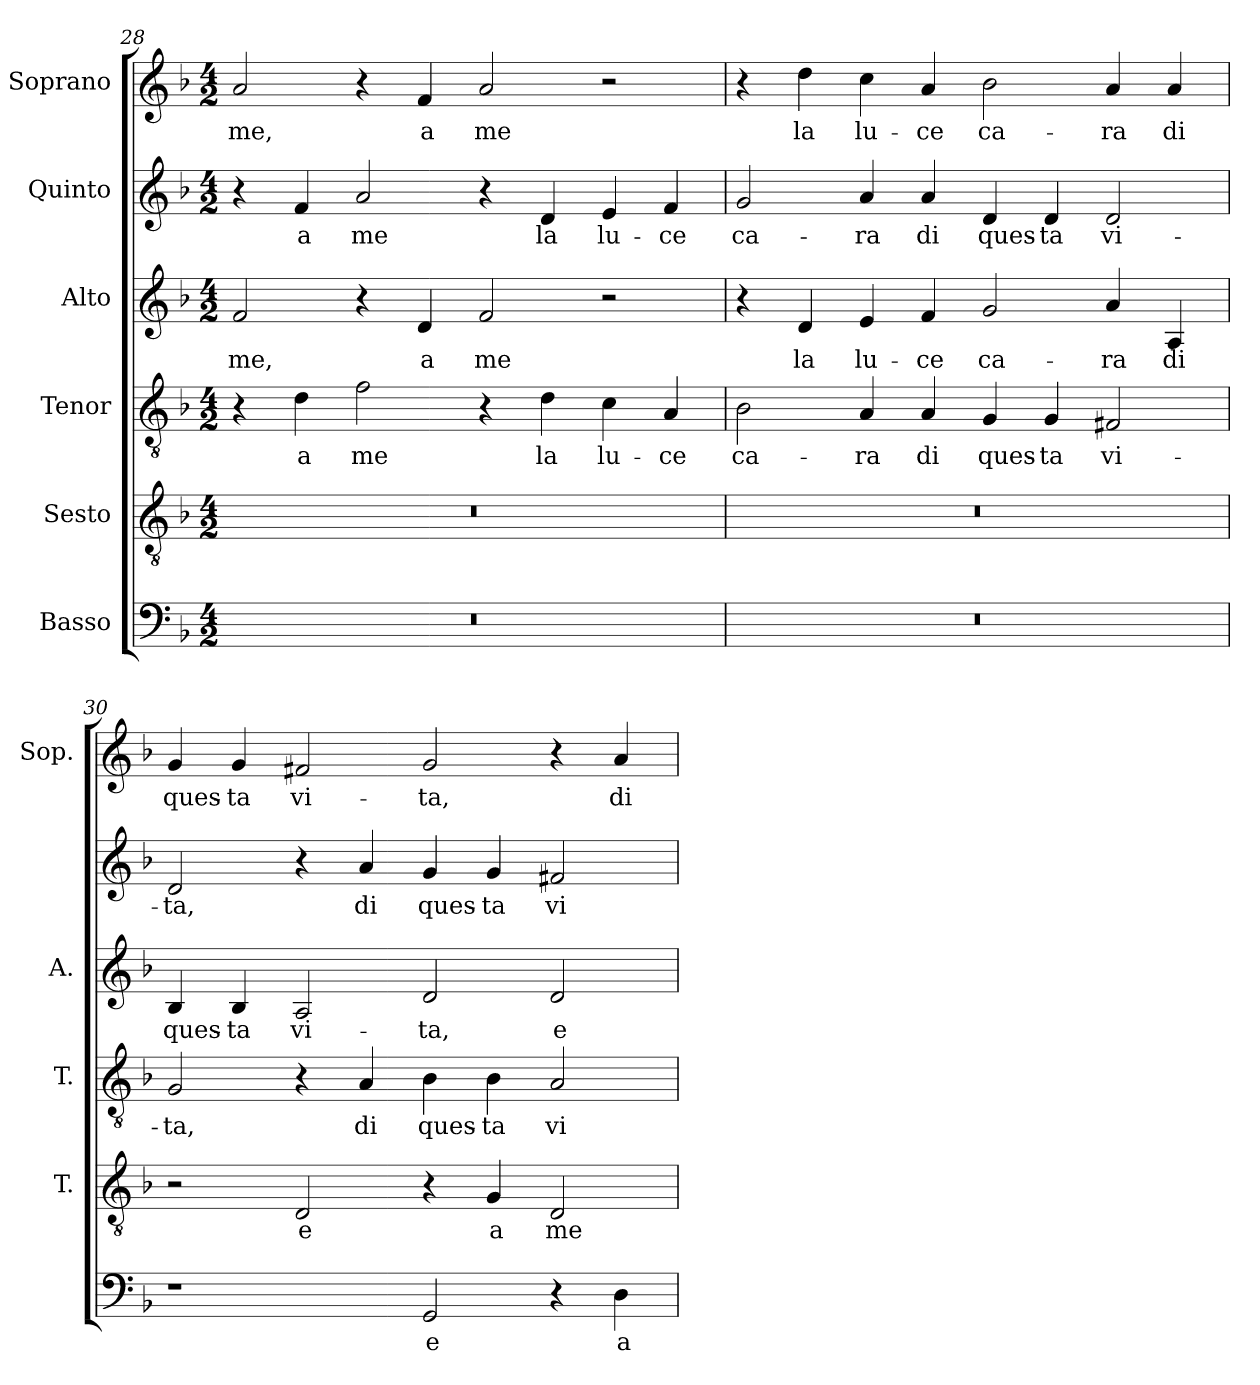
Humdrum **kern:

**kern	**text	**kern	**text	**kern	**text	**kern	**text	**kern	**text	**kern	**text
*part6	*part6	*part5	*part5	*part4	*part4	*part3	*part3	*part2	*part2	*part1	*part1
*staff6	*staff6	*staff5	*staff5	*staff4	*staff4	*staff3	*staff3	*staff2	*staff2	*staff1	*staff1
*I"Basso	*	*I"Sesto	*	*I"Tenor	*	*I"Alto	*	*I"Quinto	*	*I"Soprano	*
*	*	*I'T.	*	*I'T.	*	*I'A.	*	*	*	*I'Sop.	*
*clefF4	*	*clefGv2	*	*clefGv2	*	*clefG2	*	*clefG2	*	*clefG2	*
*	*	*ITrd7c12	*	*ITrd7c12	*	*	*	*	*	*	*
*k[b-]	*	*k[b-]	*	*k[b-]	*	*k[b-]	*	*k[b-]	*	*k[b-]	*
*F:	*	*F:	*	*F:	*	*F:	*	*F:	*	*F:	*
*M4/2	*	*M4/2	*	*M4/2	*	*M4/2	*	*M4/2	*	*M4/2	*
=28	=28	=28	=28	=28	=28	=28	=28	=28	=28	=28	=28
!LO:N:vis=1	!	!LO:N:vis=1	!	!	!	!	!	!	!	!	!
!	!	!	!	!	!	!	!LO:LY:b:color=#000000	!	!	!	!
!	!	!	!	!	!	!	!	!	!	!	!LO:LY:b:color=#000000
0r	.	0r	.	4r	.	2fi/	me,	4r	.	2ai/	me,
!	!	!	!	!	!LO:LY:b:color=#000000	!	!	!	!	!	!
!	!	!	!	!	!	!	!	!	!LO:LY:b:color=#000000	!	!
.	.	.	.	4Di\	a	.	.	4fi/	a	.	.
!	!	!	!	!	!LO:LY:b:color=#000000	!	!	!	!	!	!
!	!	!	!	!	!	!	!	!	!LO:LY:b:color=#000000	!	!
.	.	.	.	2Fi\	me	4r	.	2ai/	me	4r	.
!	!	!	!	!	!	!	!LO:LY:b:color=#000000	!	!	!	!
!	!	!	!	!	!	!	!	!	!	!	!LO:LY:b:color=#000000
.	.	.	.	.	.	4di/	a	.	.	4fi/	a
!	!	!	!	!	!	!	!LO:LY:b:color=#000000	!	!	!	!
!	!	!	!	!	!	!	!	!	!	!	!LO:LY:b:color=#000000
.	.	.	.	4r	.	2fi/	me	4r	.	2ai/	me
!	!	!	!	!	!LO:LY:b:color=#000000	!	!	!	!	!	!
!	!	!	!	!	!	!	!	!	!LO:LY:b:color=#000000	!	!
.	.	.	.	4Di\	la	.	.	4di/	la	.	.
!	!	!	!	!	!LO:LY:b:color=#000000	!	!	!	!	!	!
!	!	!	!	!	!	!	!	!	!LO:LY:b:color=#000000	!	!
.	.	.	.	4Ci\	lu-	2r	.	4ei/	lu-	2r	.
!	!	!	!	!	!LO:LY:b:color=#000000	!	!	!	!	!	!
!	!	!	!	!	!	!	!	!	!LO:LY:b:color=#000000	!	!
.	.	.	.	4AAi/	-ce	.	.	4fi/	-ce	.	.
!!LO:PB:g=z
=29	=29	=29	=29	=29	=29	=29	=29	=29	=29	=29	=29
!LO:N:vis=1	!	!LO:N:vis=1	!	!	!	!	!	!	!	!	!
!	!	!	!	!	!LO:LY:b:color=#000000	!	!	!	!	!	!
!	!	!	!	!	!	!	!	!	!LO:LY:b:color=#000000	!	!
0r	.	0r	.	2BB-i\	ca-	4r	.	2gi/	ca-	4r	.
!	!	!	!	!	!	!	!LO:LY:b:color=#000000	!	!	!	!
!	!	!	!	!	!	!	!	!	!	!	!LO:LY:b:color=#000000
.	.	.	.	.	.	4di/	la	.	.	4ddi\	la
!	!	!	!	!	!LO:LY:b:color=#000000	!	!	!	!	!	!
!	!	!	!	!	!	!	!LO:LY:b:color=#000000	!	!	!	!
!	!	!	!	!	!	!	!	!	!LO:LY:b:color=#000000	!	!
!	!	!	!	!	!	!	!	!	!	!	!LO:LY:b:color=#000000
.	.	.	.	4AAi/	-ra	4ei/	lu-	4ai/	-ra	4cci\	lu-
!	!	!	!	!	!LO:LY:b:color=#000000	!	!	!	!	!	!
!	!	!	!	!	!	!	!LO:LY:b:color=#000000	!	!	!	!
!	!	!	!	!	!	!	!	!	!LO:LY:b:color=#000000	!	!
!	!	!	!	!	!	!	!	!	!	!	!LO:LY:b:color=#000000
.	.	.	.	4AAi/	di	4fi/	-ce	4ai/	di	4ai/	-ce
!	!	!	!	!	!LO:LY:b:color=#000000	!	!	!	!	!	!
!	!	!	!	!	!	!	!LO:LY:b:color=#000000	!	!	!	!
!	!	!	!	!	!	!	!	!	!LO:LY:b:color=#000000	!	!
!	!	!	!	!	!	!	!	!	!	!	!LO:LY:b:color=#000000
.	.	.	.	4GGi/	ques-	2gi/	ca-	4di/	ques-	2b-i\	ca-
!	!	!	!	!	!LO:LY:b:color=#000000	!	!	!	!	!	!
!	!	!	!	!	!	!	!	!	!LO:LY:b:color=#000000	!	!
.	.	.	.	4GGi/	-ta	.	.	4di/	-ta	.	.
!	!	!	!	!	!LO:LY:b:color=#000000	!	!	!	!	!	!
!	!	!	!	!	!	!	!LO:LY:b:color=#000000	!	!	!	!
!	!	!	!	!	!	!	!	!	!LO:LY:b:color=#000000	!	!
!	!	!	!	!	!	!	!	!	!	!	!LO:LY:b:color=#000000
.	.	.	.	2FF#Xi/	vi-	4ai/	-ra	2di/	vi-	4ai/	-ra
!	!	!	!	!	!	!	!LO:LY:b:color=#000000	!	!	!	!
!	!	!	!	!	!	!	!	!	!	!	!LO:LY:b:color=#000000
.	.	.	.	.	.	4Ai/	di	.	.	4ai/	di
=30	=30	=30	=30	=30	=30	=30	=30	=30	=30	=30	=30
!	!	!	!	!	!LO:LY:b:color=#000000	!	!	!	!	!	!
!	!	!	!	!	!	!	!LO:LY:b:color=#000000	!	!	!	!
!	!	!	!	!	!	!	!	!	!LO:LY:b:color=#000000	!	!
!	!	!	!	!	!	!	!	!	!	!	!LO:LY:b:color=#000000
1r	.	2r	.	2GGi/	-ta,	4B-i/	ques-	2di/	-ta,	4gi/	ques-
!	!	!	!	!	!	!	!LO:LY:b:color=#000000	!	!	!	!
!	!	!	!	!	!	!	!	!	!	!	!LO:LY:b:color=#000000
.	.	.	.	.	.	4B-i/	-ta	.	.	4gi/	-ta
!	!	!	!LO:LY:b:color=#000000	!	!	!	!	!	!	!	!
!	!	!	!	!	!	!	!LO:LY:b:color=#000000	!	!	!	!
!	!	!	!	!	!	!	!	!	!	!	!LO:LY:b:color=#000000
.	.	2DDi/	e	4r	.	2Ai/	vi-	4r	.	2f#Xi/	vi-
!	!	!	!	!	!LO:LY:b:color=#000000	!	!	!	!	!	!
!	!	!	!	!	!	!	!	!	!LO:LY:b:color=#000000	!	!
.	.	.	.	4AAi/	di	.	.	4ai/	di	.	.
!	!LO:LY:b:color=#000000	!	!	!	!	!	!	!	!	!	!
!	!	!	!	!	!LO:LY:b:color=#000000	!	!	!	!	!	!
!	!	!	!	!	!	!	!LO:LY:b:color=#000000	!	!	!	!
!	!	!	!	!	!	!	!	!	!LO:LY:b:color=#000000	!	!
!	!	!	!	!	!	!	!	!	!	!	!LO:LY:b:color=#000000
2GGi/	e	4r	.	4BB-i\	ques-	2di/	-ta,	4gi/	ques-	2gi/	-ta,
!	!	!	!LO:LY:b:color=#000000	!	!	!	!	!	!	!	!
!	!	!	!	!	!LO:LY:b:color=#000000	!	!	!	!	!	!
!	!	!	!	!	!	!	!	!	!LO:LY:b:color=#000000	!	!
.	.	4GGi/	a	4BB-i\	-ta	.	.	4gi/	-ta	.	.
!	!	!	!LO:LY:b:color=#000000	!	!	!	!	!	!	!	!
!	!	!	!	!	!LO:LY:b:color=#000000	!	!	!	!	!	!
!	!	!	!	!	!	!	!LO:LY:b:color=#000000	!	!	!	!
!	!	!	!	!	!	!	!	!	!LO:LY:b:color=#000000	!	!
4r	.	2DDi/	me	2AAi/	vi-	2di/	e	2f#Xi/	vi-	4r	.
!	!LO:LY:b:color=#000000	!	!	!	!	!	!	!	!	!	!
!	!	!	!	!	!	!	!	!	!	!	!LO:LY:b:color=#000000
4Di\	a	.	.	.	.	.	.	.	.	4ai/	di
=	=	=	=	=	=	=	=	=	=	=	=
*-	*-	*-	*-	*-	*-	*-	*-	*-	*-	*-	*-
